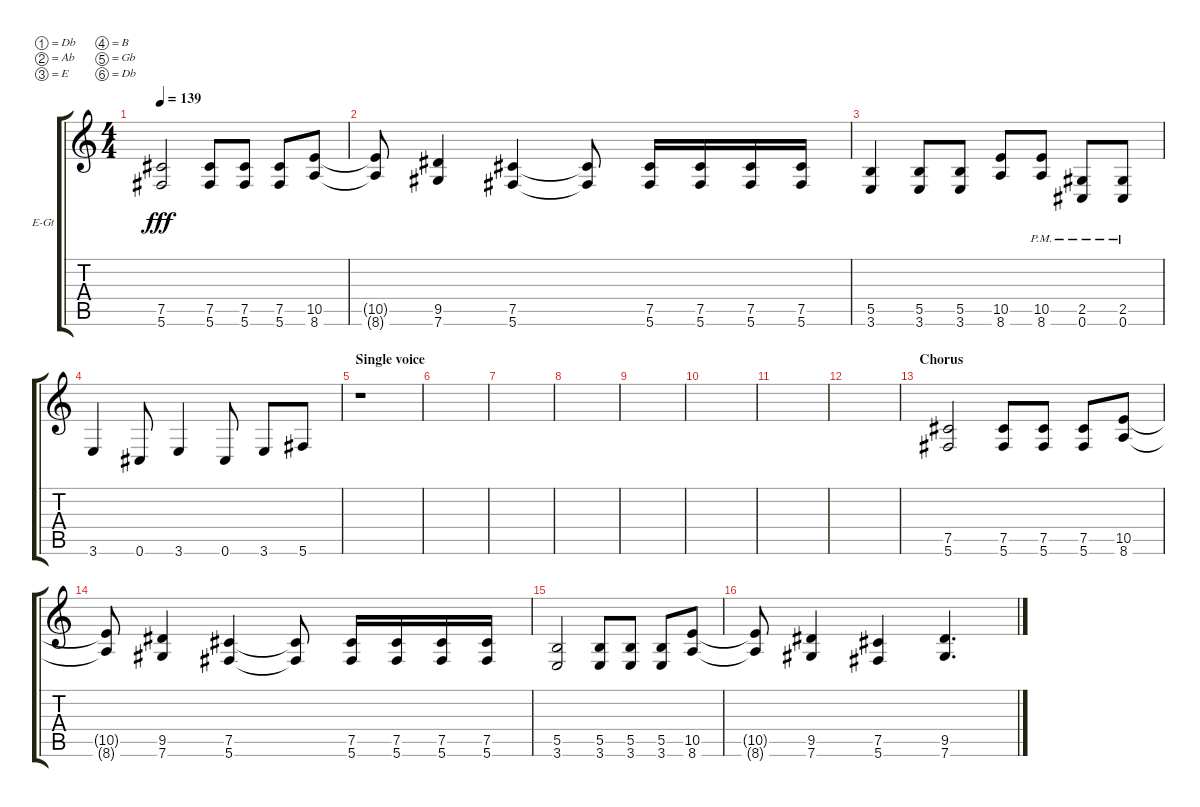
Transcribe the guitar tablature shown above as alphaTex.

\bracketExtendMode groupsimilarinstruments
\firstSystemTrackNameOrientation horizontal
\otherSystemsTrackNameOrientation horizontal
\track ("Electric Guitar 2" "E-Gt") {instrument distortionguitar}
\staff {score tabs}
\tuning (Db4 Ab3 E3 B2 Gb2 Db2)
\ts (4 4)
\tempo 139
\clef g2
\ks c
(5.6 7.5).2{dy fff} (5.6 7.5).8 (5.6 7.5).8 (5.6 7.5).8 (8.6 10.5).8 |
(8.6{t} 10.5{t}).8 (7.6 9.5).4 (5.6 7.5).4 (5.6{t} 7.5{t}).8 (5.6 7.5).16 (5.6 7.5).16 (5.6 7.5).16 (5.6 7.5).16 |
(3.6 5.5).4 (3.6 5.5).8 (3.6 5.5).8 (8.6 10.5).8 (8.6{pm} 10.5{pm}).8 (0.6{pm} 2.5{pm}).8 (0.6{pm} 2.5{pm}).8 |
3.6.4 0.6.8 3.6.4 0.6.8 3.6.8 5.6.8 |
\section ("" "Single voice")
r.1 |
|
|
|
|
|
|
|
\section ("" "Chorus")
(5.6 7.5).2 (5.6 7.5).8 (5.6 7.5).8 (5.6 7.5).8 (8.6 10.5).8 |
(8.6{t} 10.5{t}).8 (7.6 9.5).4 (5.6 7.5).4 (5.6{t} 7.5{t}).8 (5.6 7.5).16 (5.6 7.5).16 (5.6 7.5).16 (5.6 7.5).16 |
(3.6 5.5).2 (3.6 5.5).8 (3.6 5.5).8 (3.6 5.5).8 (8.6 10.5).8 |
(8.6{t} 10.5{t}).8 (7.6 9.5).4 (5.6 7.5).4 (7.6 9.5).4{d}
